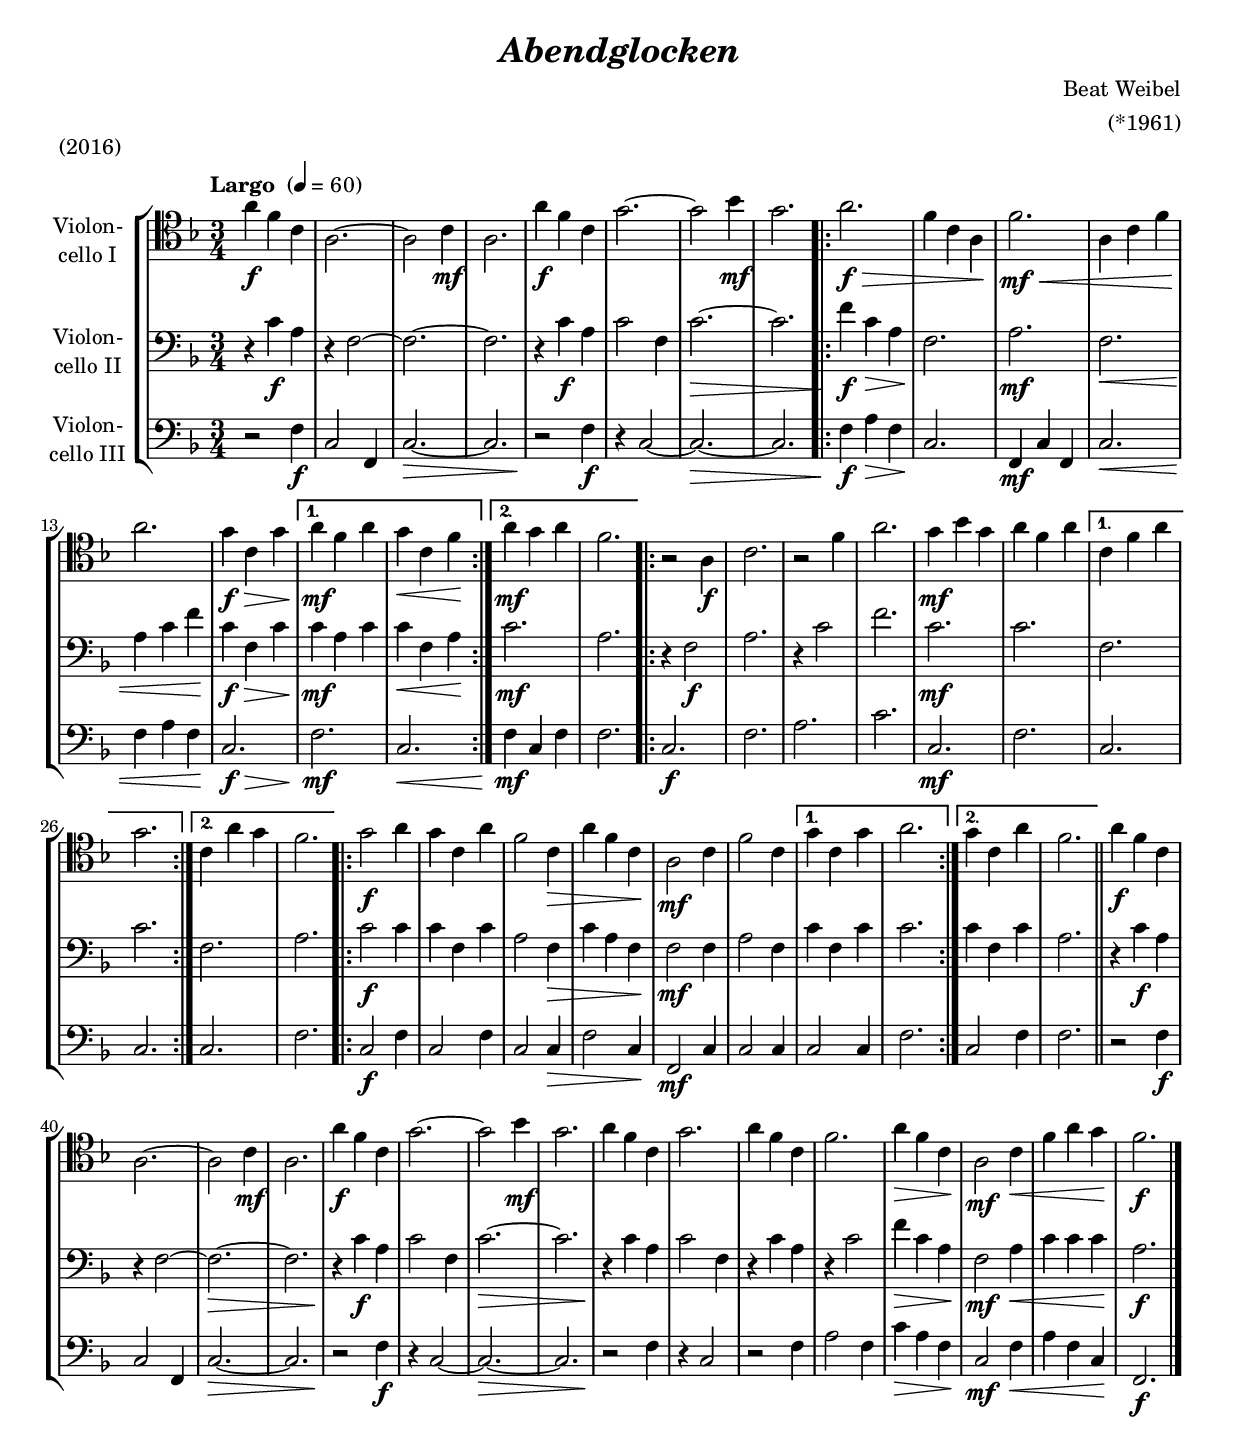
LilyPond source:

\version "2.18.2"
\include "deutsch.ly"
  
#(set-global-staff-size 18.75)

\header {
  title     = \markup \bold \italic "Abendglocken"
  composer  = "Beat Weibel"
  arranger  = "(*1961)"
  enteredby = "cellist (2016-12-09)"
  piece     = "(2016)"
}

voiceconsts = {
  \key f \major
  \time 3/4
  \clef "bass"
% \numericTimeSignature
  \compressFullBarRests
  \tempo "Largo " 4=60
}

mifl = "flute"
mist = "string ensemble 1"
%miba = "bassoon"
miba = "harpsichord"
milo = "drawbar organ"

va = \relative c'' {
  \voiceconsts
  \clef "tenor"

  a4\f f c
  a2.~
  a2 c4\mf
  a2.
  a'4\f f c
  g'2.~
  g2 b4\mf
  g2.
  \repeat volta 2 {
    a\f\>
    f4 c a\!
    f'2.\mf\<
    a,4 c f
    a2.\!

    g4\f\> c, g'
  }
  \alternative {
    { a\!\mf f a | g\< c, f\! }
    { a\mf g a | f2. }
  }

  \repeat volta 2 {
    r2 a,4\f
    c2.
    r2 f4
    a2.
    g4\mf b g
    a f a
  }
  \alternative {
    { c, f a | g2. }
    { c,4 a' g | f2. }
  }

  \repeat volta 2 {
    g2\f a4
    g c, a'
    f2 c4\>
    a' f c\!
    a2\mf c4
    f2 c4
  }
  \alternative {
    { g' c, g' | a2. }
    { g4 c, a' | f2. }
  } \bar "||"
  a4\f f c
  a2.~
  a2 c4\mf
  a2.
  a'4\f f c
  g'2.~
  g2 b4\mf
  g2.
  a4 f c
  g'2.

  a4 f c
  f2.
  a4\> f c\!
  a2\mf c4\<
  f a g\!
  f2.\f \bar "|."
}

vb = \relative c' {
  \voiceconsts

  r4 c\f a
  r f2~
  f2.~\!
  f
  r4\! c'\f a
  c2 f,4
  c'2.~\>
  c
  
  \repeat volta 2 {
    f4\!\f c\> a
    f2.\!
    a\mf
    f\<
    a4 c f\!

    c\f\> f, c'
  }
  \alternative {
    { c\!\mf a c | c\< f, a\! }
    { c2.\mf | a }
  }

  \repeat volta 2 {
    r4 f2\f
    a2.
    r4 c2
    f2.
    c\mf
    c
  }
  \alternative {
    { f, | c' }
    { f, | a }
  }

  \repeat volta 2 {
    c2\f c4
    c f, c'
    a2 f4\>
    c' a f\!
    f2\mf f4
    a2 f4
  }
  \alternative {
    { c' f, c' | c2. }
    { c4 f, c' | a2. }
  } \bar "||"

  r4 c\f a
  r f2~
  f2.~\>
  f
  r4\! c'\f a
  c2 f,4
  c'2.~\>
  c
  r4\! c a
  c2 f,4
  r c' a
  r c2
  f4\> c a\!

  f2\mf a4\<
  c c c\!
  a2.\f \bar "|."
}

vc = \relative c {
  \voiceconsts

  r2 f4\f
  c2 f,4
  c'2.~\>
  c
  r2\! f4\f
  r c2~
  c2.~\>
  c
  
  \repeat volta 2 {
    f4\!\f a\> f
    c2.\!
    f,4\mf c' f,
    c'2.\<
    f4 a f\!

    c2.\f\>
  }
  \alternative {
    { f\!\mf | c\< }
    { f4\!\mf c f | f2. }
  }

  \repeat volta 2 {
    c\f
    f
    a
    c
    c,\mf
    f
  }
  \alternative {
    { c | c}
    { c | f }
  }

  \repeat volta 2 {
    c2\f f4
    c2 f4
    c2 c4\>
    f2 c4\!
    f,2\mf c'4
    c2 c4
  }
  \alternative {
    { c2 c4 | f2. }
    { c2 f4 | f2. }
  } \bar "||"
  r2 f4\f
  c2 f,4

  c'2.~\>
  c
  r2\! f4\f
  r c2~
  c2.~\>
  c
  r2\! f4
  r c2
  r f4
  a2 f4
  c'\> a f\!
  c2\mf f4\<
  a f c\!
  f,2.\f \bar "|."
}


music = \new StaffGroup <<
      \new Staff {
	\set Staff.midiInstrument = \mist
	\set Staff.instrumentName = \markup \center-column { "Violon-" "cello I" }
	\transpose f f { \va }
      }

      \new Staff {
	\set Staff.midiInstrument = \mist
	\set Staff.instrumentName = \markup \center-column { "Violon-" "cello II" }
	\transpose f f { \vb }
      }

      \new Staff {
	\set Staff.midiInstrument = \miba
	\set Staff.instrumentName = \markup \center-column { "Violon-" "cello III" }
	\transpose f f { \vc }
      }
>>

\book {
  \score {
    \music
    \layout {}
  }

  \score {
    \unfoldRepeats \music

    \midi {
      \context {
        \Score
      }
    }
  }
}
